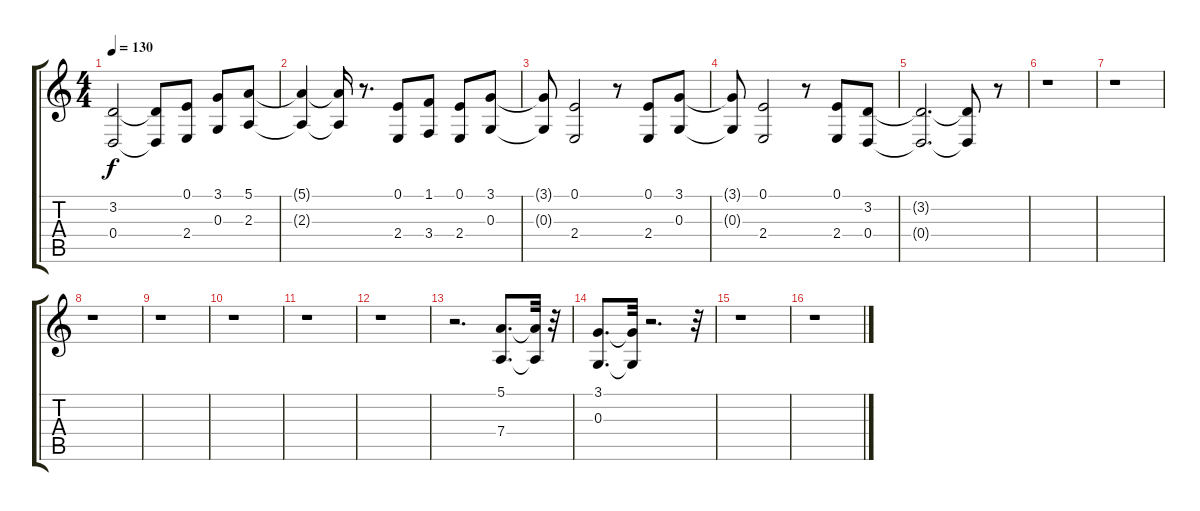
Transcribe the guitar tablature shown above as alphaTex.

\track "" {instrument lead5charang}
\staff {score tabs}
\tuning (E4 B3 G3 D3 A2 E2) {hide}
\ts (4 4)
\tempo 130
\clef g2
\ks c
(3.2{t} 0.4{t}).2{dy f} (3.2{t} 0.4{t}).8 (0.1 2.4).8 (3.1 0.3).8 (5.1 2.3).8 |
(5.1{t} 2.3{t}).4 (5.1{t} 2.3{t}).16 r.8{d} (0.1 2.4).8 (1.1 3.4).8 (0.1 2.4).8 (3.1 0.3).8 |
(3.1{t} 0.3{t}).8 (0.1 2.4).2 r.8 (0.1 2.4).8 (3.1 0.3).8 |
(3.1{t} 0.3{t}).8 (0.1 2.4).2 r.8 (0.1 2.4).8 (3.2 0.4).8 |
(3.2{t} 0.4{t}).2{d} (3.2{t} 0.4{t}).8 r.8 |
r.1 |
r.1 |
r.1 |
r.1 |
r.1 |
r.1 |
r.1 |
r.2{d} (5.1 7.4).8{d} (5.1{t} 7.4{t}).32 r.32 |
(3.1 0.3).8{d} (3.1{t} 0.3{t}).32 r.2{d} r.32 |
r.1 |
r.1
